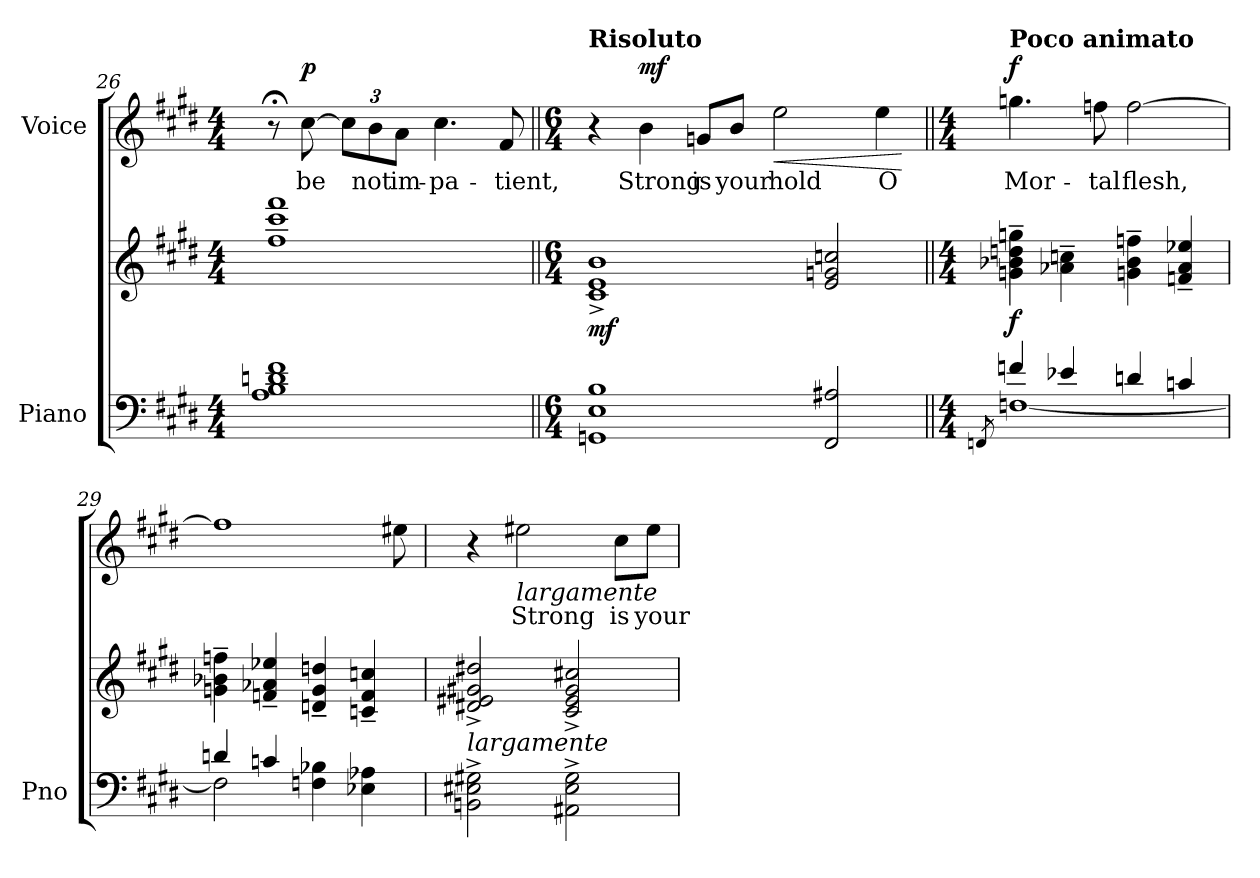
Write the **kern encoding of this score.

**kern	**kern	**dynam	**kern	**text	**dynam
*part2	*part2	*part2	*part1	*part1	*part1
*staff3	*staff2	*staff2/3	*staff1	*staff1	*staff1
*I"Piano	*	*	*I"Voice	*	*
*I'Pno	*	*	*	*	*
*clefF4	*clefG2	*	*clefG2	*	*
*k[f#c#g#d#]	*k[f#c#g#d#]	*	*k[f#c#g#d#]	*	*
*M4/4	*M4/4	*	*M4/4	*	*
=26	=26	=26	=26	=26	=26
1A 1B 1dn 1f#	1ff# 1ccc# 1fff#	.	8r;<	.	.
!	!	!	!	!LO:LY:b	!LO:DY:a
.	.	.	[8cc#\	be	p
.	.	.	12cc#\L]	.	.
!	!	!	!	!LO:LY:b	!
.	.	.	12b\	not	.
!	!	!	!	!LO:LY:b	!
.	.	.	12a\J	im-	.
!	!	!	!	!LO:LY:b	!
.	.	.	4.cc#\	-pa-	.
!	!	!	!	!LO:LY:b	!
.	.	.	8f#/	-tient,	.
!!LO:PB:g=z
=27||	=27||	=27||	=27||	=27||	=27||
*M6/4	*M6/4	*	*M6/4	*	*
!	!	!	!LO:TX:a:B:t=Risoluto	!	!
!	!	!LO:DY:b	!	!	!
1GGn 1E 1B	1c#^> 1e^> 1b^>	mf	4r	.	.
!	!	!	!	!LO:LY:b	!LO:DY:a
.	.	.	4b\	Strong	mf
!	!	!	!	!LO:LY:b	!
.	.	.	8gn/L	is	.
!	!	!	!	!LO:LY:b	!
.	.	.	8b/J	your	.
!	!	!	!	!LO:LY:b	!LO:HP:b
.	.	.	2ee\	hold	<
2FF#/ 2A#X/	2e/ 2gn/ 2ccn/	.	.	.	.
!	!	!	!	!LO:LY:b	!
.	.	.	4ee\	O	.
.	.	.	.	.	[
=28||	=28||	=28||	=28||	=28||	=28||
*M4/4	*M4/4	*	*M4/4	*	*
*^	*	*	*	*	*
.	8qFFn/	.	.	.	.	.
!	!	!	!	!LO:TX:a:B:t=Poco animato	!	!
!	!	!	!LO:DY:b	!	!LO:LY:b	!LO:DY:a
4fn/	[1Fn	4gn\~ 4b-X\~ 4ddn\~ 4ggn\~	f	4.ggn\	Mor-	f
4e-X/	.	4a-X\~ 4ccn\~	.	.	.	.
!	!	!	!	!	!LO:LY:b	!
.	.	.	.	8ffn\	-tal	.
!	!	!	!	!	!LO:LY:b	!
4dn/	.	4gn\~ 4b-\~ 4ffn\~	.	[>2ff\	flesh,	.
4cn/	.	4fn/~ 4a-/~ 4ee-X/~	.	.	.	.
=29	=29	=29	=29	=29	=29	=29
*	*	*	*	*^	*	*
4dn/	2F\]	4gn\~ 4b-X\~ 4ffn\~	.	1ff]	2ryy	.	.
4cn/	.	4fn/~ 4a-X/~ 4ee-X/~	.	.	.	.	.
4Fn\ 4B-X\	2ryy	4dn/~ 4g/~ 4ddn/~	.	.	4ryy	.	.
4E-X\ 4A-X\	.	4cn/~ 4f/~ 4ccn/~	.	.	8ryy	.	.
.	.	.	.	.	8ee#X	.	.
*v	*v	*	*	*	*	*	*
!!LO:LB:g=z
=30	=30	=30	=30	=30	=30	=30
!	!LO:TX:b:i:t=largamente	!	!	!	!	!
*	*	*	*v	*v	*	*
2BBn\^ 2E#X\^ 2G#X\^	2d#X/^> 2e#X/^> 2g#X/^> 2dd#X/^>	.	4r	.	.
!	!	!	!LO:TX:b:i:t=largamente	!	!
!	!	!	!	!LO:LY:b	!
.	.	.	2ee#X\	Strong	.
2AA#X\^ 2E#\^ 2G#\^	2c#/^> 2e#/^> 2g#/^> 2cc#X/^>	.	.	.	.
!	!	!	!	!LO:LY:b	!
.	.	.	8cc#\L	is	.
!	!	!	!	!LO:LY:b	!
.	.	.	8ee#\J	your	.
=	=	=	=	=	=
*-	*-	*-	*-	*-	*-
